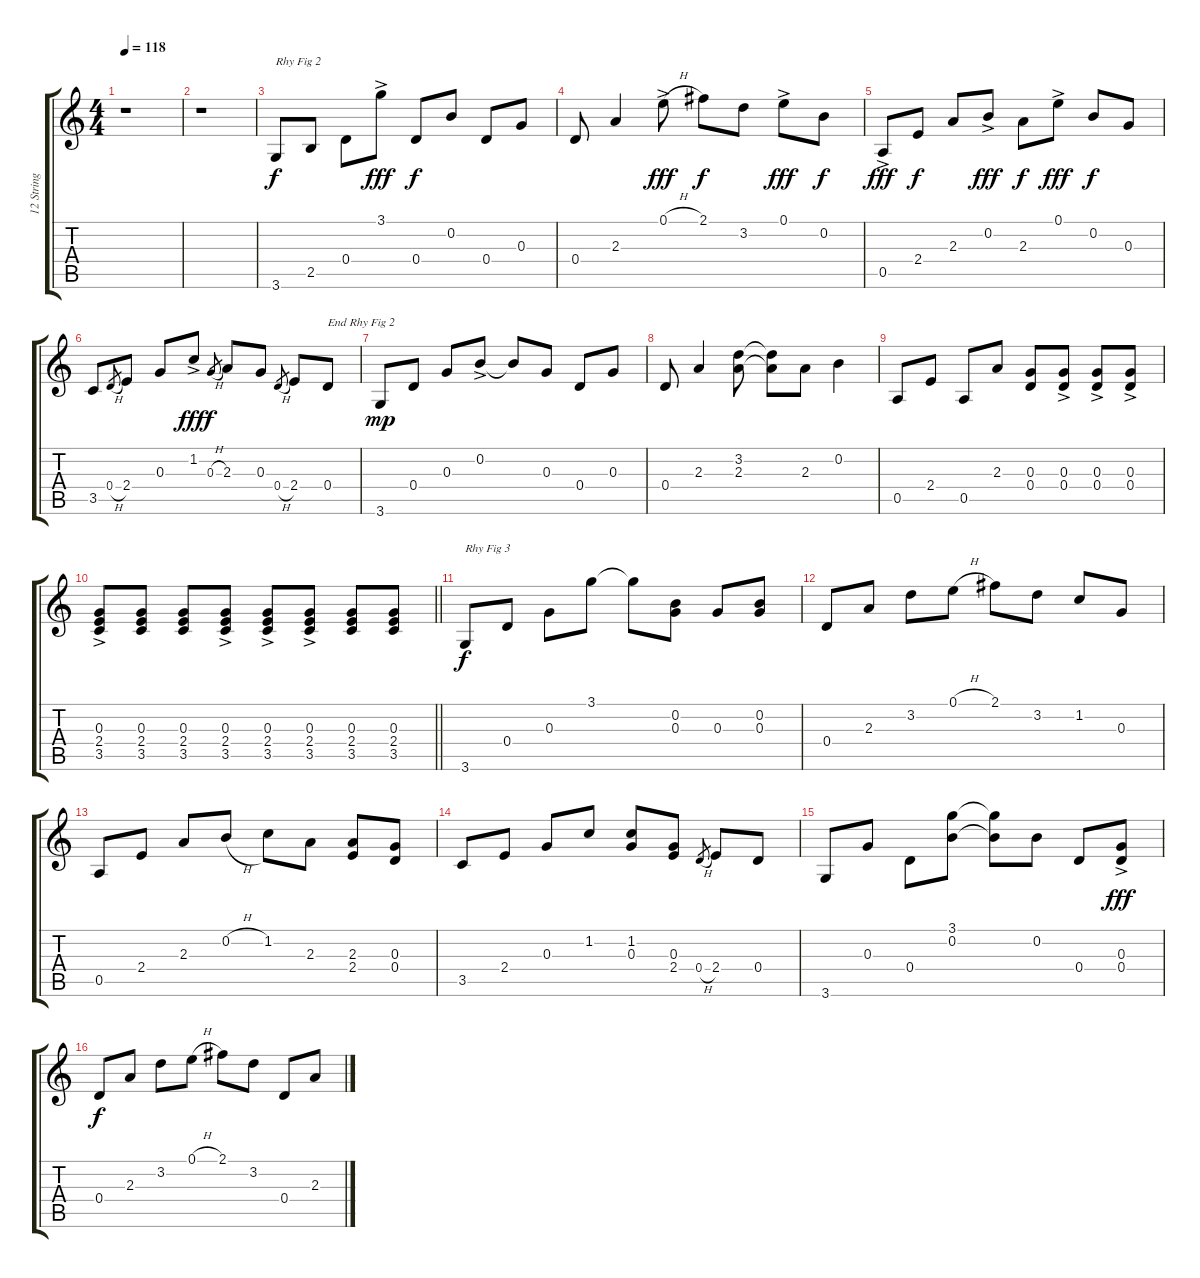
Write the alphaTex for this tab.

\track ("12 String Acoustic" "12 String ") {instrument acousticguitarsteel}
\staff {score tabs}
\tuning (E4 B3 G3 D3 A2 E2) {hide}
\ts (4 4)
\tempo 118
\clef g2
\ks c
r.1{dy f} |
r.1 |
3.6.8{txt "Rhy Fig 2"} 2.5.8 0.4.8 3.1{ac}.8{dy fff} 0.4.8{dy f} 0.2.8 0.4.8 0.3.8 |
0.4.8 2.3.4 0.1{h ac}.8{dy fff} 2.1.8{dy f} 3.2.8 0.1{ac}.8{dy fff} 0.2.8{dy f} |
0.5{ac}.8{dy fff} 2.4.8{dy f} 2.3.8 0.2{ac}.8{dy fff} 2.3.8{dy f} 0.1{ac}.8{dy fff} 0.2.8{dy f} 0.3.8 |
3.5.8 0.4{h}.8{gr} 2.4.8 0.3.8 1.2{ac}.8{dy fff} 0.3{h}.8{gr dy f} 2.3.8 0.3.8 0.4{h}.8{gr} 2.4.8 0.4.8{txt "End Rhy Fig 2"} |
3.6.8{dy mp} 0.4.8 0.3.8 0.2{ac}.8 0.2{t}.8 0.3.8 0.4.8 0.3.8 |
0.4.8 2.3.4 (3.2 2.3).8 (3.2{t} 2.3{t}).8 2.3.8 0.2.4 |
0.5.8 2.4.8 0.5.8 2.3.8 (0.3 0.4).8 (0.3{ac} 0.4{ac}).8 (0.3{ac} 0.4{ac}).8 (0.3{ac} 0.4{ac}).8 |
\barLineRight lightlight
(0.3{ac} 2.4{ac} 3.5{ac}).8 (0.3 2.4 3.5).8 (0.3 2.4 3.5).8 (0.3{ac} 2.4{ac} 3.5{ac}).8 (0.3{ac} 2.4{ac} 3.5{ac}).8 (0.3{ac} 2.4{ac} 3.5{ac}).8 (0.3 2.4 3.5).8 (0.3 2.4 3.5).8 |
3.6.8{txt "Rhy Fig 3" dy f} 0.4.8 0.3.8 3.1.8 3.1{t}.8 (0.2 0.3).8 0.3.8 (0.2 0.3).8 |
0.4.8 2.3.8 3.2.8 0.1{h}.8 2.1.8 3.2.8 1.2.8 0.3.8 |
0.5.8 2.4.8 2.3.8 0.2{h}.8 1.2.8 2.3.8 (2.3 2.4).8 (0.3 0.4).8 |
3.5.8 2.4.8 0.3.8 1.2.8 (1.2 0.3).8 (0.3 2.4).8 0.4{h}.8{gr} 2.4.8 0.4.8 |
3.6.8 0.3.8 0.4.8 (3.1 0.2).8 (3.1{t} 0.2{t}).8 0.2.8 0.4.8 (0.3{ac} 0.4{ac}).8{dy fff} |
0.4.8{dy f} 2.3.8 3.2.8 0.1{h}.8 2.1.8 3.2.8 0.4.8 2.3.8
